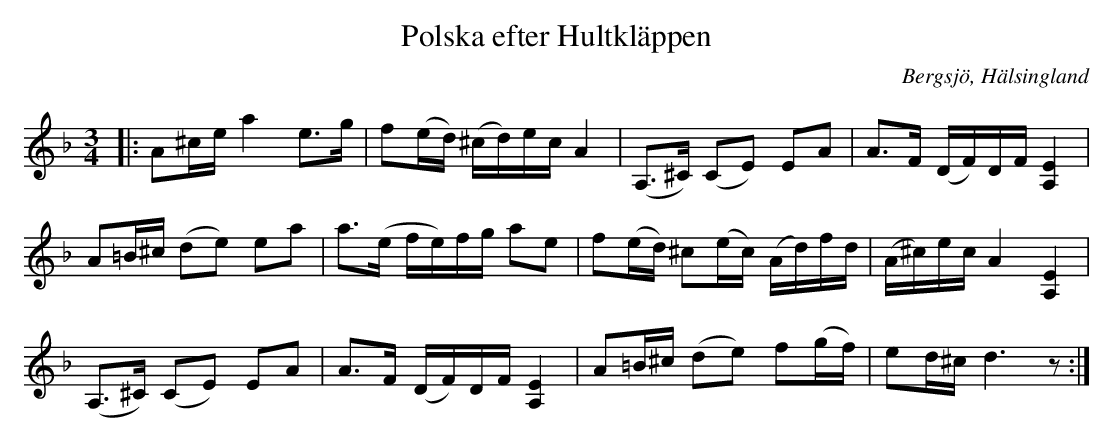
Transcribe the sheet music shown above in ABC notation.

X:1
T:Polska efter Hultkläppen
O:Bergsjö, Hälsingland
M:3/4
L:1/8
K:Dm
|: A^c/e/ a2 e>g | f(e/d/) (^c/d/)e/c/ A2 | (A,>^C) (CE) EA | A>F (D/F/)D/F/ [A,2E2] |
A=B/^c/ (de) ea | a>(e f/e/)f/g/ ae | f(e/d/) ^c(e/c/) (A/d/)f/d/ | (A/^c/)e/c/ A2 [A,2E2] |
(A,>^C) (CE) EA | A>F (D/F/)D/F/ [A,2E2] | A=B/^c/ (de) f(g/f/) | ed/^c/ d3 z :|
